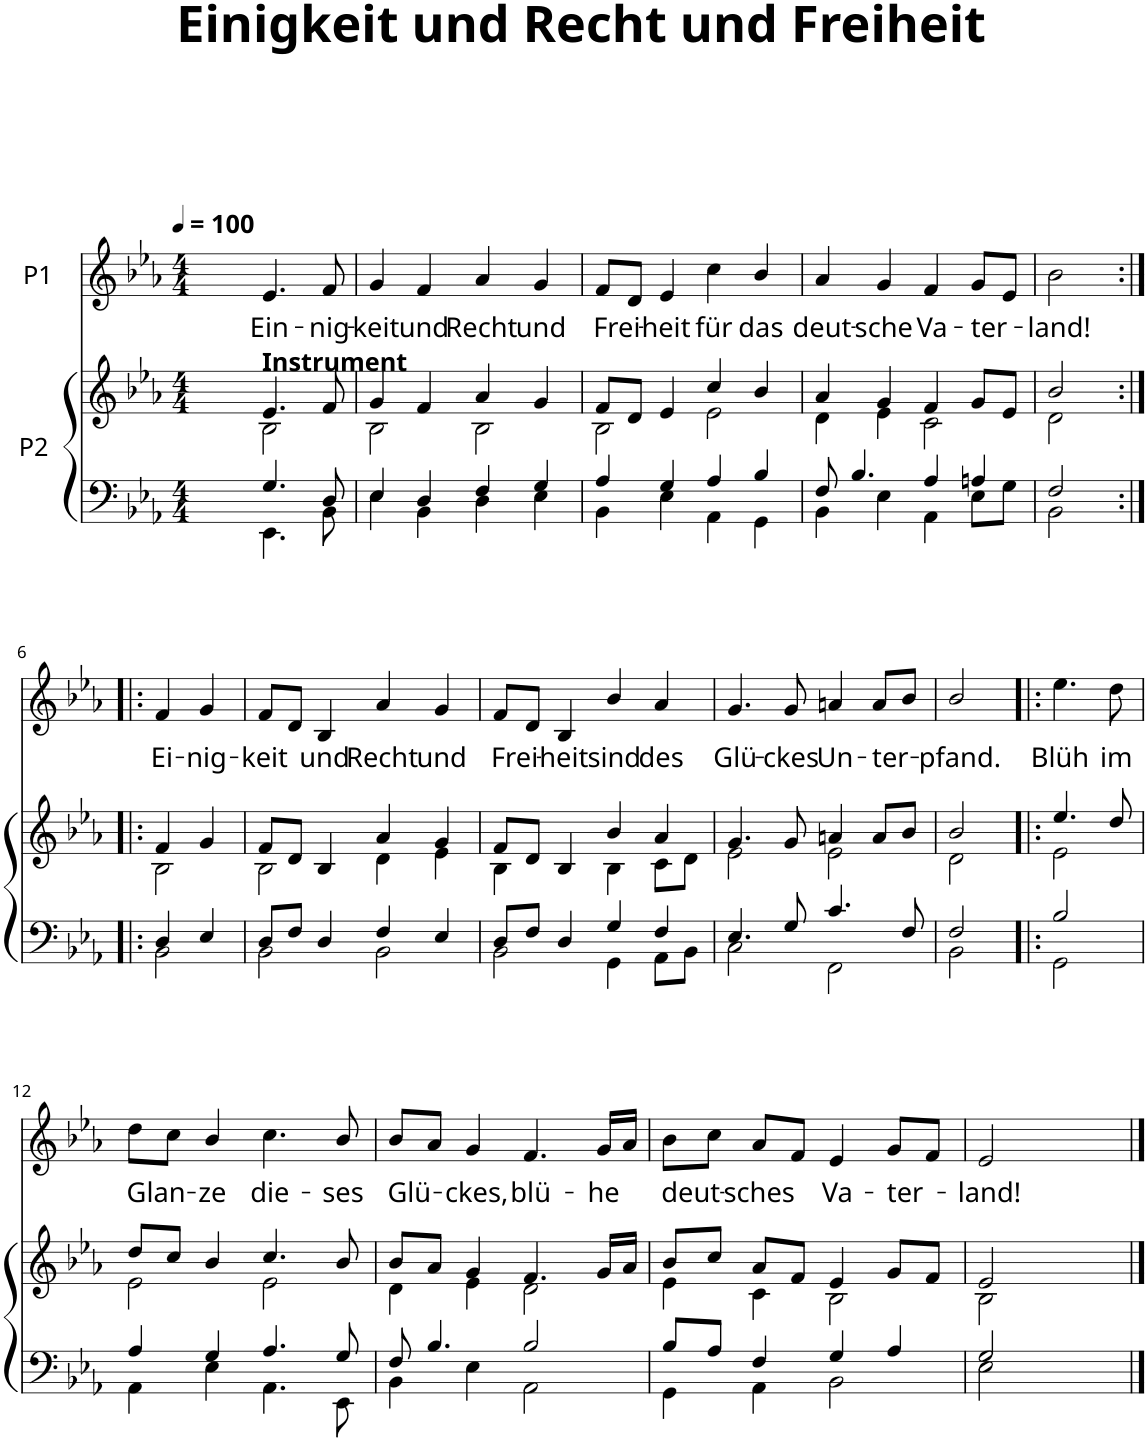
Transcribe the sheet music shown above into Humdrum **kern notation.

**kern	**kern	**kern	**text
*part2	*part2	*part1	*part1
*staff3	*staff2	*staff1	*staff1
*I"P2	*	*I"P1	*
*clefF4	*clefG2	*clefG2	*
*k[b-e-a-]	*k[b-e-a-]	*k[b-e-a-]	*
*E-:	*E-:	*E-:	*
*M4/4	*M4/4	*M4/4	*
*MM100	*MM100	*MM100	*
=1	=1	=1	=1
*^	*^	*^	*
2ryy	2ryy	2ryy	2ryy	2ryy	2ryy	.
!	!	!LO:TX:a:B:t=Instrument	!	!	!	!
!	!	!	!	!	!	!LO:LY:b
4.G/	4.EE-\	4.e-/	2B-\	4.e-/	2ryy	Ein-
!	!	!	!	!	!	!LO:LY:b
8D/	8BB-\	8f/	.	8f/	.	-nig-
*	*	*	*	*v	*v	*
=2	=2	=2	=2	=2	=2
!	!	!	!	!	!LO:LY:b
4E-/	4E-\	4g/	2B-\	4g/	-keit
!	!	!	!	!	!LO:LY:b
4D/	4BB-\	4f/	.	4f/	und
!	!	!	!	!	!LO:LY:b
4F/	4D\	4a-/	2B-\	4a-/	Recht
!	!	!	!	!	!LO:LY:b
4G/	4E-\	4g/	.	4g/	und
=3	=3	=3	=3	=3	=3
!	!	!	!	!	!LO:LY:b
4A-/	4BB-\	8f/L	2B-\	8f/L	Frei-
.	.	8d/J	.	8d/J	.
!	!	!	!	!	!LO:LY:b
4G/	4E-\	4e-/	.	4e-/	-heit
!	!	!	!	!	!LO:LY:b
4A-/	4AA-\	4cc/	2e-\	4cc\	für
!	!	!	!	!	!LO:LY:b
4B-/	4GG\	4b-/	.	4b-/	das
=4	=4	=4	=4	=4	=4
!	!	!	!	!	!LO:LY:b
8F/	4BB-\	4a-/	4d\	4a-/	deut-
4.B-/	.	.	.	.	.
!	!	!	!	!	!LO:LY:b
.	4E-\	4g/	4e-\	4g/	-sche
!	!	!	!	!	!LO:LY:b
4A-/	4AA-\	4f/	2c\	4f/	Va-
!	!	!	!	!	!LO:LY:b
4An/	8E-\L	8g/L	.	8g/L	-ter-
.	8G\J	8e-/J	.	8e-/J	.
=5	=5	=5	=5	=5	=5
!	!	!	!	!	!LO:LY:b
2F/	2BB-\	2b-/	2d\	2b-\	-land!
!!LO:LB:g=z
=6:|!|:	=6:|!|:	=6:|!|:	=6:|!|:	=6:|!|:	=6:|!|:
!	!	!	!	!	!LO:LY:b
4D/	2BB-\	4f/	2B-\	4f/	Ei-
!	!	!	!	!	!LO:LY:b
4E-/	.	4g/	.	4g/	-nig-
=7	=7	=7	=7	=7	=7
!	!	!	!	!	!LO:LY:b
8D/L	2BB-\	8f/L	2B-\	8f/L	-keit
8F/J	.	8d/J	.	8d/J	.
!	!	!	!	!	!LO:LY:b
4D/	.	4B-/	.	4B-/	und
!	!	!	!	!	!LO:LY:b
4F/	2BB-\	4a-/	4d\	4a-/	Recht
!	!	!	!	!	!LO:LY:b
4E-/	.	4g/	4e-\	4g/	und
=8	=8	=8	=8	=8	=8
!	!	!	!	!	!LO:LY:b
8D/L	2BB-\	8f/L	4B-\	8f/L	Frei-
8F/J	.	8d/J	.	8d/J	.
!	!	!	!	!	!LO:LY:b
4D/	.	4B-/	4ryy	4B-/	-heit
!	!	!	!	!	!LO:LY:b
4G/	4GG\	4b-/	4B-\	4b-/	sind
!	!	!	!	!	!LO:LY:b
4F/	8AA-\L	4a-/	8c\L	4a-/	des
.	8BB-\J	.	8d\J	.	.
=9	=9	=9	=9	=9	=9
!	!	!	!	!	!LO:LY:b
4.E-/	2C\	4.g/	2e-\	4.g/	Glü-
!	!	!	!	!	!LO:LY:b
8G/	.	8g/	.	8g/	-ckes
!	!	!	!	!	!LO:LY:b
4.c/	2FF\	4an/	2e-\	4an/	Un-
!	!	!	!	!	!LO:LY:b
.	.	8a/L	.	8a/L	-ter-
8F/	.	8b-/J	.	8b-/J	.
=10	=10	=10	=10	=10	=10
!	!	!	!	!	!LO:LY:b
2F/	2BB-\	2b-/	2d\	2b-/	-pfand.
=11!|:	=11!|:	=11!|:	=11!|:	=11!|:	=11!|:
!	!	!	!	!	!LO:LY:b
2B-/	2GG\	4.ee-/	2e-\	4.ee-\	Blüh
!	!	!	!	!	!LO:LY:b
.	.	8dd/	.	8dd\	im
!!LO:LB:g=z
=12	=12	=12	=12	=12	=12
!	!	!	!	!	!LO:LY:b
4A-/	4AA-\	8dd/L	2e-\	8dd\L	Glan-
.	.	8cc/J	.	8cc\J	.
!	!	!	!	!	!LO:LY:b
4G/	4E-\	4b-/	.	4b-/	-ze
!	!	!	!	!	!LO:LY:b
4.A-/	4.AA-\	4.cc/	2e-\	4.cc\	die-
!	!	!	!	!	!LO:LY:b
8G/	8EE-\	8b-/	.	8b-/	-ses
=13	=13	=13	=13	=13	=13
!	!	!	!	!	!LO:LY:b
8F/	4BB-\	8b-/L	4d\	8b-/L	Glü-
4.B-/	.	8a-/J	.	8a-/J	.
!	!	!	!	!	!LO:LY:b
.	4E-\	4g/	4e-\	4g/	-ckes,
!	!	!	!	!	!LO:LY:b
2B-/	2AA-\	4.f/	2d\	4.f/	blü-
!	!	!	!	!	!LO:LY:b
.	.	16g/LL	.	16g/LL	-he
.	.	16a-/JJ	.	16a-/JJ	.
=14	=14	=14	=14	=14	=14
!	!	!	!	!	!LO:LY:b
8B-/L	4GG\	8b-/L	4e-\	8b-\L	deut-
8A-/J	.	8cc/J	.	8cc\J	.
!	!	!	!	!	!LO:LY:b
4F/	4AA-\	8a-/L	4c\	8a-/L	-sches
.	.	8f/J	.	8f/J	.
!	!	!	!	!	!LO:LY:b
4G/	2BB-\	4e-/	2B-\	4e-/	Va-
!	!	!	!	!	!LO:LY:b
4A-/	.	8g/L	.	8g/L	-ter-
.	.	8f/J	.	8f/J	.
=15	=15	=15	=15	=15	=15
!	!	!	!	!	!LO:LY:b
*	*	*	*	*^	*
2G/	2E-\	2e-/	2B-\	2e-/	2ryy	-land!
2ryy	2ryy	2ryy	2ryy	2ryy	2ryy	.
*v	*v	*	*	*v	*v	*
*	*v	*v	*	*
==	==	==	==
*-	*-	*-	*-
